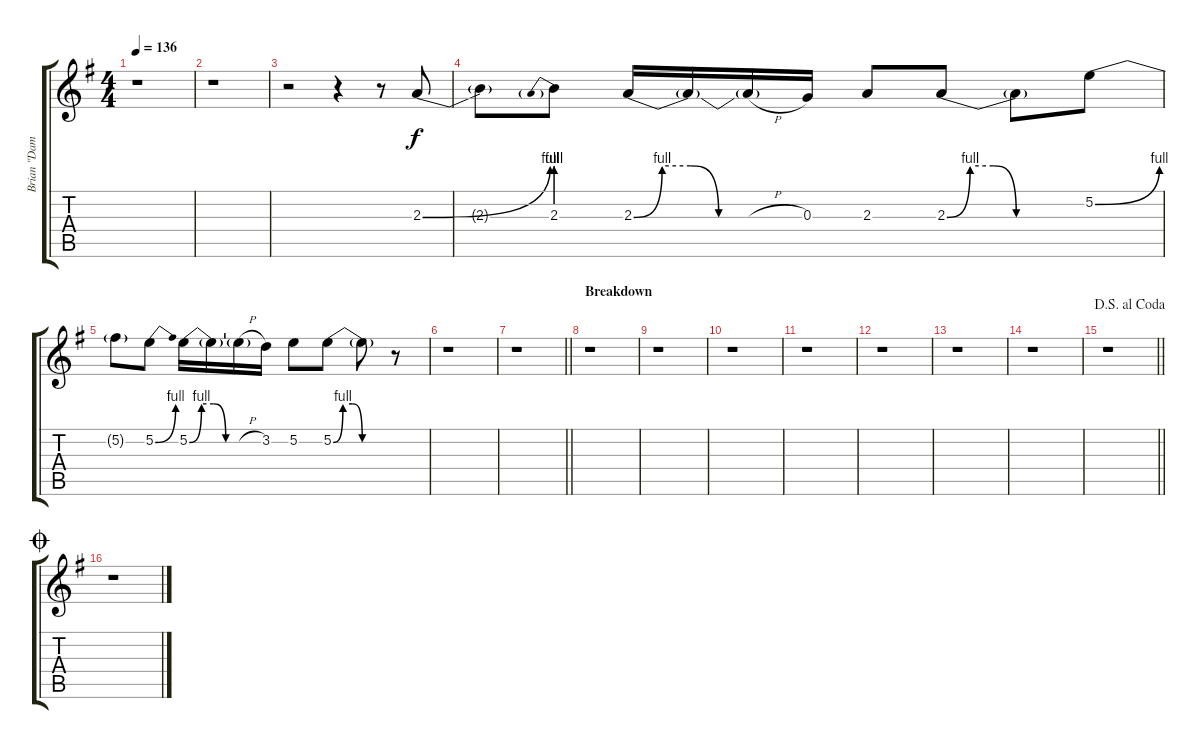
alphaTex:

\track ("Brian \"Damage\" Forsythe LEAD" "Brian \"Dam") {instrument distortionguitar}
\staff {score tabs}
\tuning (E4 B3 G3 D3 A2 E2) {hide}
\ts (4 4)
\tempo 136
\clef g2
\ks g
r.1{dy f} |
r.1 |
r.2 r.4 r.8 2.3{be (bend 0 0 60 4)}.8 |
2.3{t}.8 2.3{be (prebend 0 4 60 4)}.8 2.3{be (custom 0 0 10 4 20 4 30 0 60 0)}.16 2.3{t}.16 2.3{h t}.16 0.3.16 2.3.8 2.3{be (custom 0 0 10 4 20 4 30 0 60 0)}.8 2.3{t}.8 5.2{be (bend 0 0 60 4)}.8 |
5.2{t}.8 5.2{be (bend 0 0 60 4)}.8 5.2{be (custom 0 0 10 4 20 4 30 0 60 0)}.16 5.2{t}.16 5.2{h t}.16 3.2.16 5.2.8 5.2{be (custom 0 0 10 4 20 4 30 0 60 0)}.8 5.2{t}.8 r.8 |
r.1 |
\barLineRight lightlight
r.1 |
\section ("" "Breakdown")
r.1 |
r.1 |
r.1 |
r.1 |
r.1 |
r.1 |
r.1 |
\jump dalsegnoalcoda
\barLineRight lightlight
r.1 |
\jump coda
r.1
